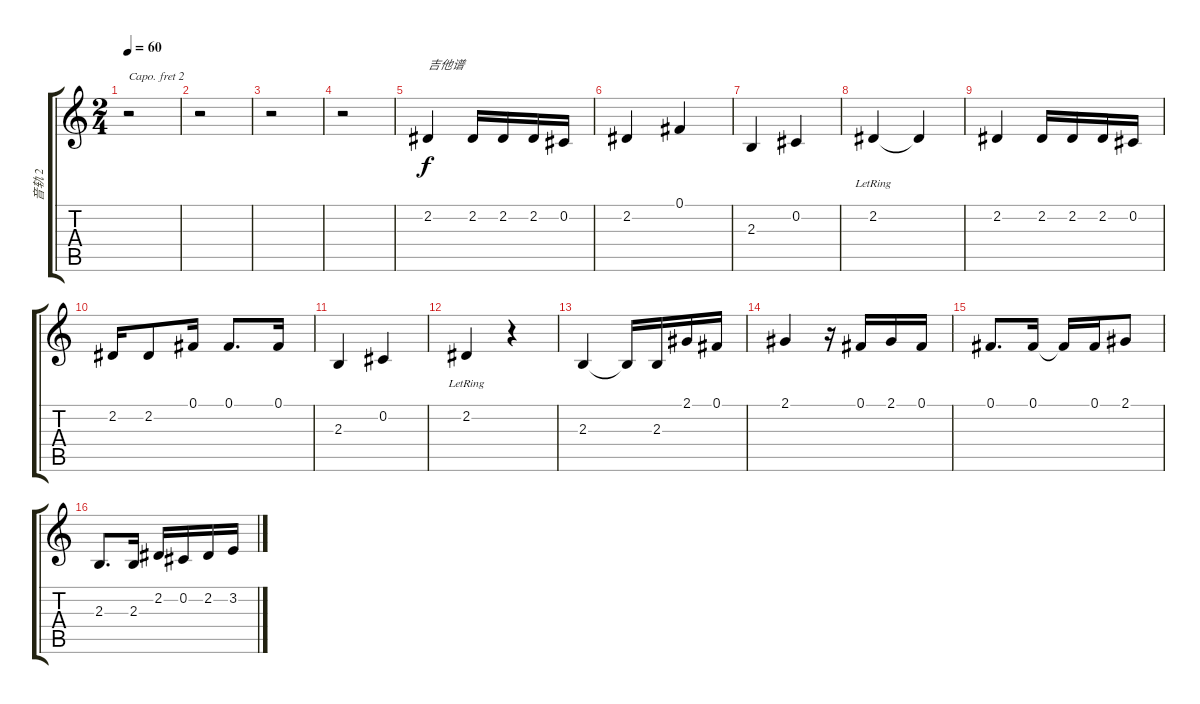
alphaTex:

\track ("音轨 2" "音轨 2") {instrument recorder}
\staff {score tabs}
\capo 2
\tuning (E4 B3 G3 D3 A2 E2) {hide}
\ts (2 4)
\tempo 60
\clef g2
\ks c
r.2{dy f instrument recorder} |
r.2 |
r.2 |
r.2 |
2.2.4{txt "吉他谱"} 2.2.16 2.2.16 2.2.16 0.2.16 |
2.2.4 0.1.4 |
2.3.4 0.2.4 |
2.2{lr}.4 2.2{t}.4 |
2.2.4 2.2.16 2.2.16 2.2.16 0.2.16 |
2.2.16 2.2.8 0.1.16 0.1.8{d} 0.1.16 |
2.3.4 0.2.4 |
2.2{lr}.4 r.4 |
2.3.4 2.3{t}.16 2.3.16 2.1.16 0.1.16 |
2.1.4 r.16 0.1.16 2.1.16 0.1.16 |
0.1.8{d} 0.1.16 0.1{t}.16 0.1.16 2.1.8 |
2.3.8{d} 2.3.16 2.2.16 0.2.16 2.2.16 3.2.16
